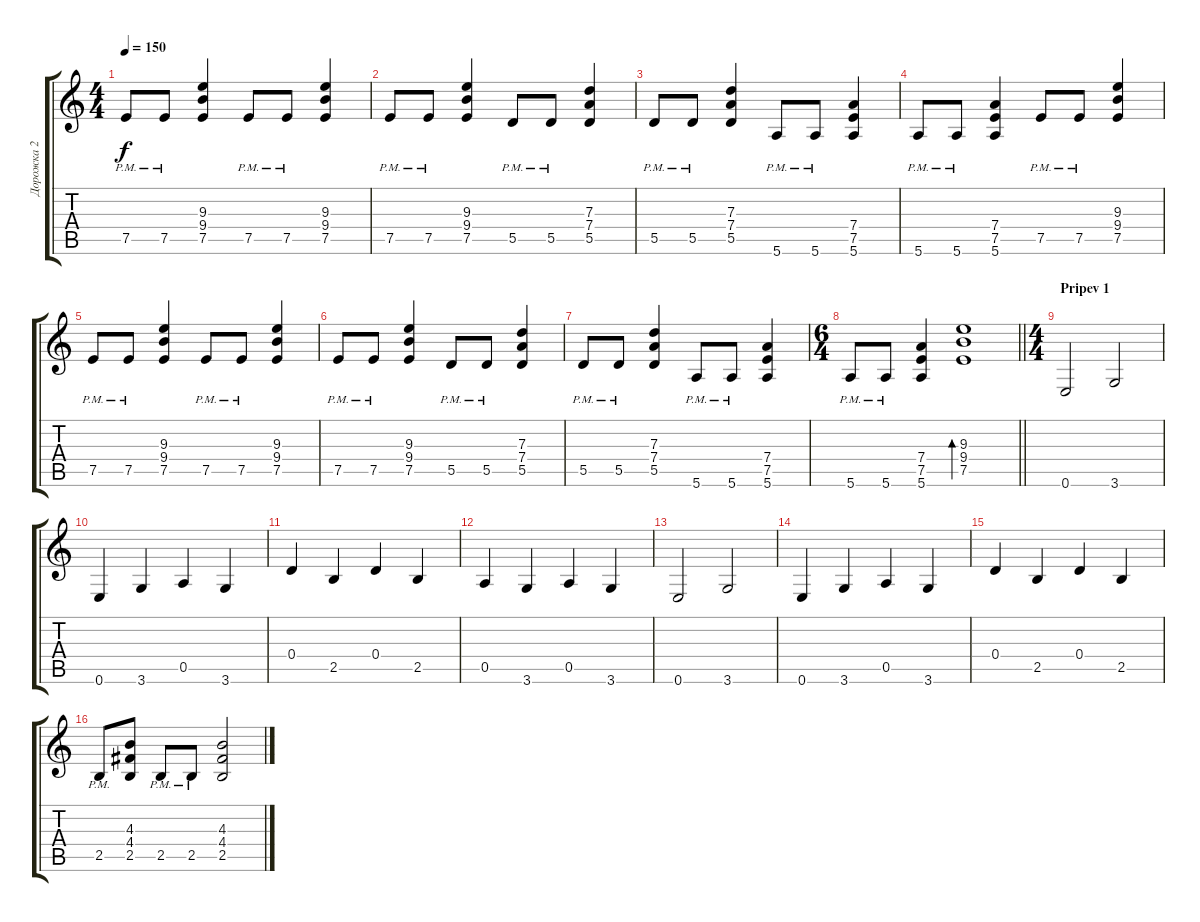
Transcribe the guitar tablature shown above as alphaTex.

\track ("Дорожка 2" "Дорожка 2") {instrument acousticguitarsteel}
\staff {score tabs}
\tuning (E4 B3 G3 D3 A2 E2) {hide}
\ts (4 4)
\tempo 150
\clef g2
\ks c
7.5{pm}.8{dy f} 7.5{pm}.8 (9.3 9.4 7.5).4 7.5{pm}.8 7.5{pm}.8 (9.3 9.4 7.5).4 |
7.5{pm}.8 7.5{pm}.8 (9.3 9.4 7.5).4 5.5{pm}.8 5.5{pm}.8 (7.3 7.4 5.5).4 |
5.5{pm}.8 5.5{pm}.8 (7.3 7.4 5.5).4 5.6{pm}.8 5.6{pm}.8 (7.4 7.5 5.6).4 |
5.6{pm}.8 5.6{pm}.8 (7.4 7.5 5.6).4 7.5{pm}.8 7.5{pm}.8 (9.3 9.4 7.5).4 |
7.5{pm}.8 7.5{pm}.8 (9.3 9.4 7.5).4 7.5{pm}.8 7.5{pm}.8 (9.3 9.4 7.5).4 |
7.5{pm}.8 7.5{pm}.8 (9.3 9.4 7.5).4 5.5{pm}.8 5.5{pm}.8 (7.3 7.4 5.5).4 |
5.5{pm}.8 5.5{pm}.8 (7.3 7.4 5.5).4 5.6{pm}.8 5.6{pm}.8 (7.4 7.5 5.6).4 |
\ts (6 4)
\barLineRight lightlight
5.6{pm}.8 5.6{pm}.8 (7.4 7.5 5.6).4 (9.3 9.4 7.5).1{bd 60} |
\ts (4 4)
\section ("" "Pripev 1")
0.6.2 3.6.2 |
0.6.4 3.6.4 0.5.4 3.6.4 |
0.4.4 2.5.4 0.4.4 2.5.4 |
0.5.4 3.6.4 0.5.4 3.6.4 |
0.6.2 3.6.2 |
0.6.4 3.6.4 0.5.4 3.6.4 |
0.4.4 2.5.4 0.4.4 2.5.4 |
2.5{pm}.8 (4.3 4.4 2.5).8 2.5{pm}.8 2.5{pm}.8 (4.3 4.4 2.5).2
